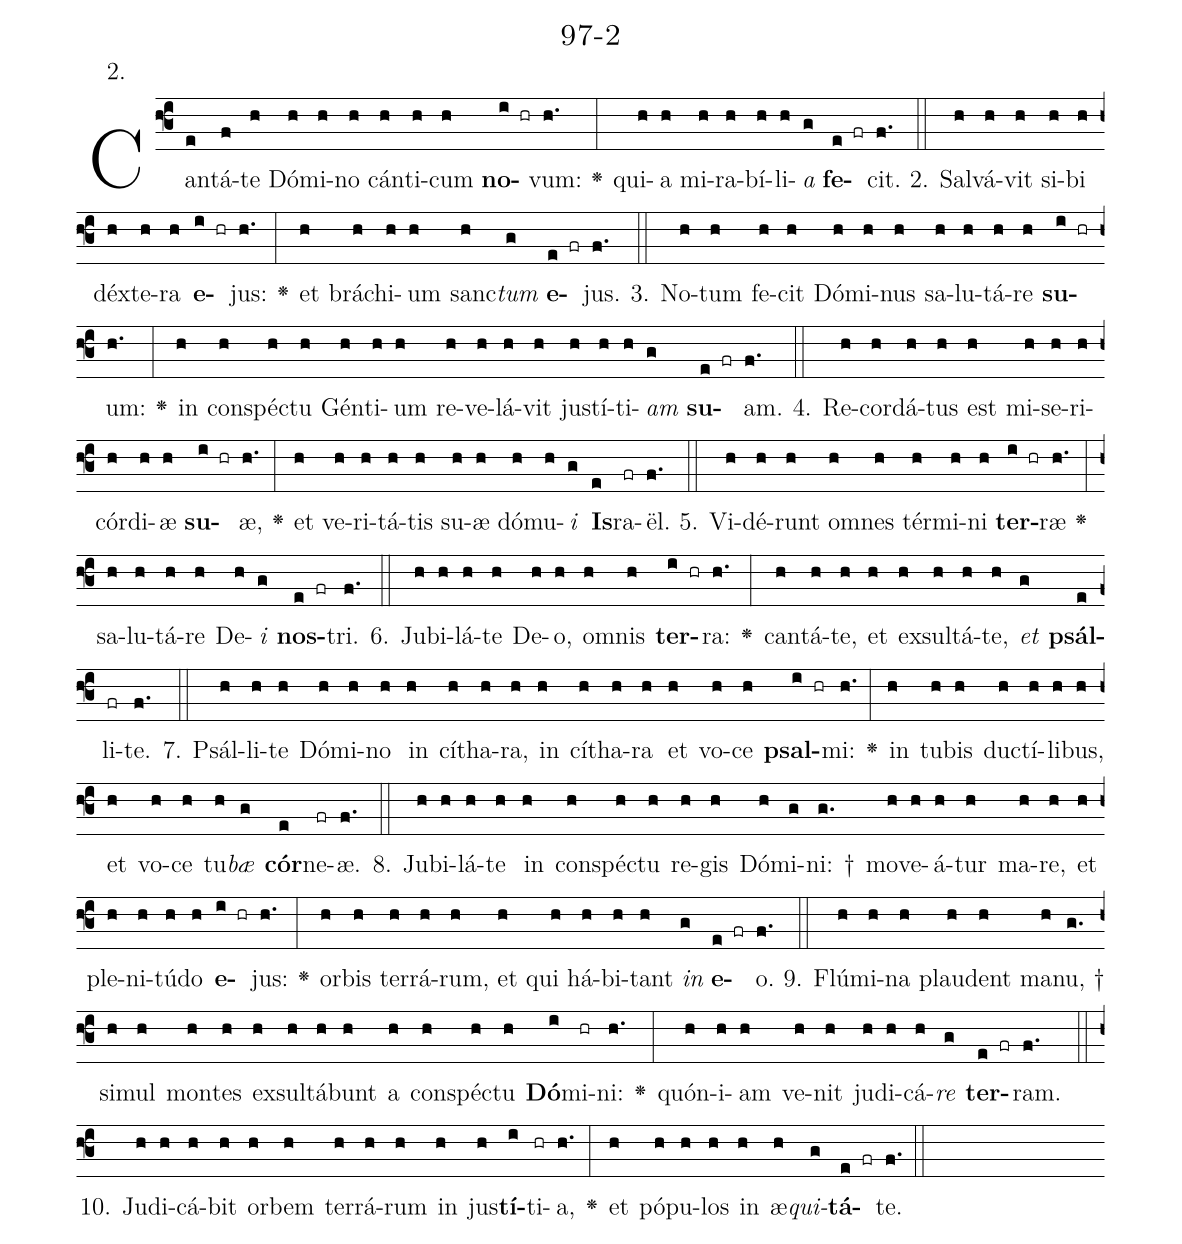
name: 97-2;
annotation: 2.;
%%
(f3)Can(e)tá(f)te(h) Dó(h)mi(h)no(h) cán(h)ti(h)cum(h) <b>no</b>(i hr)vum:(h.) <v>\greheightstar</v>(:) qui(h)a(h) mi(h)ra(h)bí(h)li(h)<i>a</i>(g) <b>fe</b>(e fr)cit.(f.) (::)
2. Sal(h)vá(h)vit(h) si(h)bi(h) déx(h)te(h)ra(h) <b>e</b>(i hr)jus:(h.) <v>\greheightstar</v>(:) et(h) brá(h)chi(h)um(h) sanc(h)<i>tum</i>(g) <b>e</b>(e fr)jus.(f.) (::)
3. No(h)tum(h) fe(h)cit(h) Dó(h)mi(h)nus(h) sa(h)lu(h)tá(h)re(h) <b>su</b>(i hr)um:(h.) <v>\greheightstar</v>(:) in(h) con(h)spéc(h)tu(h) Gén(h)ti(h)um(h) re(h)ve(h)lá(h)vit(h) jus(h)tí(h)ti(h)<i>am</i>(g) <b>su</b>(e fr)am.(f.) (::)
4. Re(h)cor(h)dá(h)tus(h) est(h) mi(h)se(h)ri(h)cór(h)di(h)æ(h) <b>su</b>(i hr)æ,(h.) <v>\greheightstar</v>(:) et(h) ve(h)ri(h)tá(h)tis(h) su(h)æ(h) dó(h)mu(h)<i>i</i>(g) <b>Is</b>(e)ra(fr)ël.(f.) (::)
5. Vi(h)dé(h)runt(h) om(h)nes(h) tér(h)mi(h)ni(h) <b>ter</b>(i hr)ræ(h.) <v>\greheightstar</v>(:) sa(h)lu(h)tá(h)re(h) De(h)<i>i</i>(g) <b>nos</b>(e fr)tri.(f.) (::)
6. Ju(h)bi(h)lá(h)te(h) De(h)o,(h) om(h)nis(h) <b>ter</b>(i hr)ra:(h.) <v>\greheightstar</v>(:) can(h)tá(h)te,(h) et(h) ex(h)sul(h)tá(h)te,(h) <i>et</i>(g) <b>psál</b>(e)li(fr)te.(f.) (::)
7. Psál(h)li(h)te(h) Dó(h)mi(h)no(h) in(h) cí(h)tha(h)ra,(h) in(h) cí(h)tha(h)ra(h) et(h) vo(h)ce(h) <b>psal</b>(i hr)mi:(h.) <v>\greheightstar</v>(:) in(h) tu(h)bis(h) duc(h)tí(h)li(h)bus,(h) et(h) vo(h)ce(h) tu(h)<i>bæ</i>(g) <b>cór</b>(e)ne(fr)æ.(f.) (::)
8. Ju(h)bi(h)lá(h)te(h) in(h) con(h)spéc(h)tu(h) re(h)gis(h) Dó(h)mi(g)ni: †(g.) mo(h)ve(h)á(h)tur(h) ma(h)re,(h) et(h) ple(h)ni(h)tú(h)do(h) <b>e</b>(i hr)jus:(h.) <v>\greheightstar</v>(:) or(h)bis(h) ter(h)rá(h)rum,(h) et(h) qui(h) há(h)bi(h)tant(h) <i>in</i>(g) <b>e</b>(e fr)o.(f.) (::)
9. Flú(h)mi(h)na(h) plau(h)dent(h) ma(h)nu, †(g.) si(h)mul(h) mon(h)tes(h) ex(h)sul(h)tá(h)bunt(h) a(h) con(h)spéc(h)tu(h) <b>Dó</b>(i)mi(hr)ni:(h.) <v>\greheightstar</v>(:) quón(h)i(h)am(h) ve(h)nit(h) ju(h)di(h)cá(h)<i>re</i>(g) <b>ter</b>(e fr)ram.(f.) (::)
10. Ju(h)di(h)cá(h)bit(h) or(h)bem(h) ter(h)rá(h)rum(h) in(h) jus(h)<b>tí</b>(i)ti(hr)a,(h.) <v>\greheightstar</v>(:) et(h) pó(h)pu(h)los(h) in(h) æ(h)<i>qui</i>(g)<b>tá</b>(e fr)te.(f.) (::)
